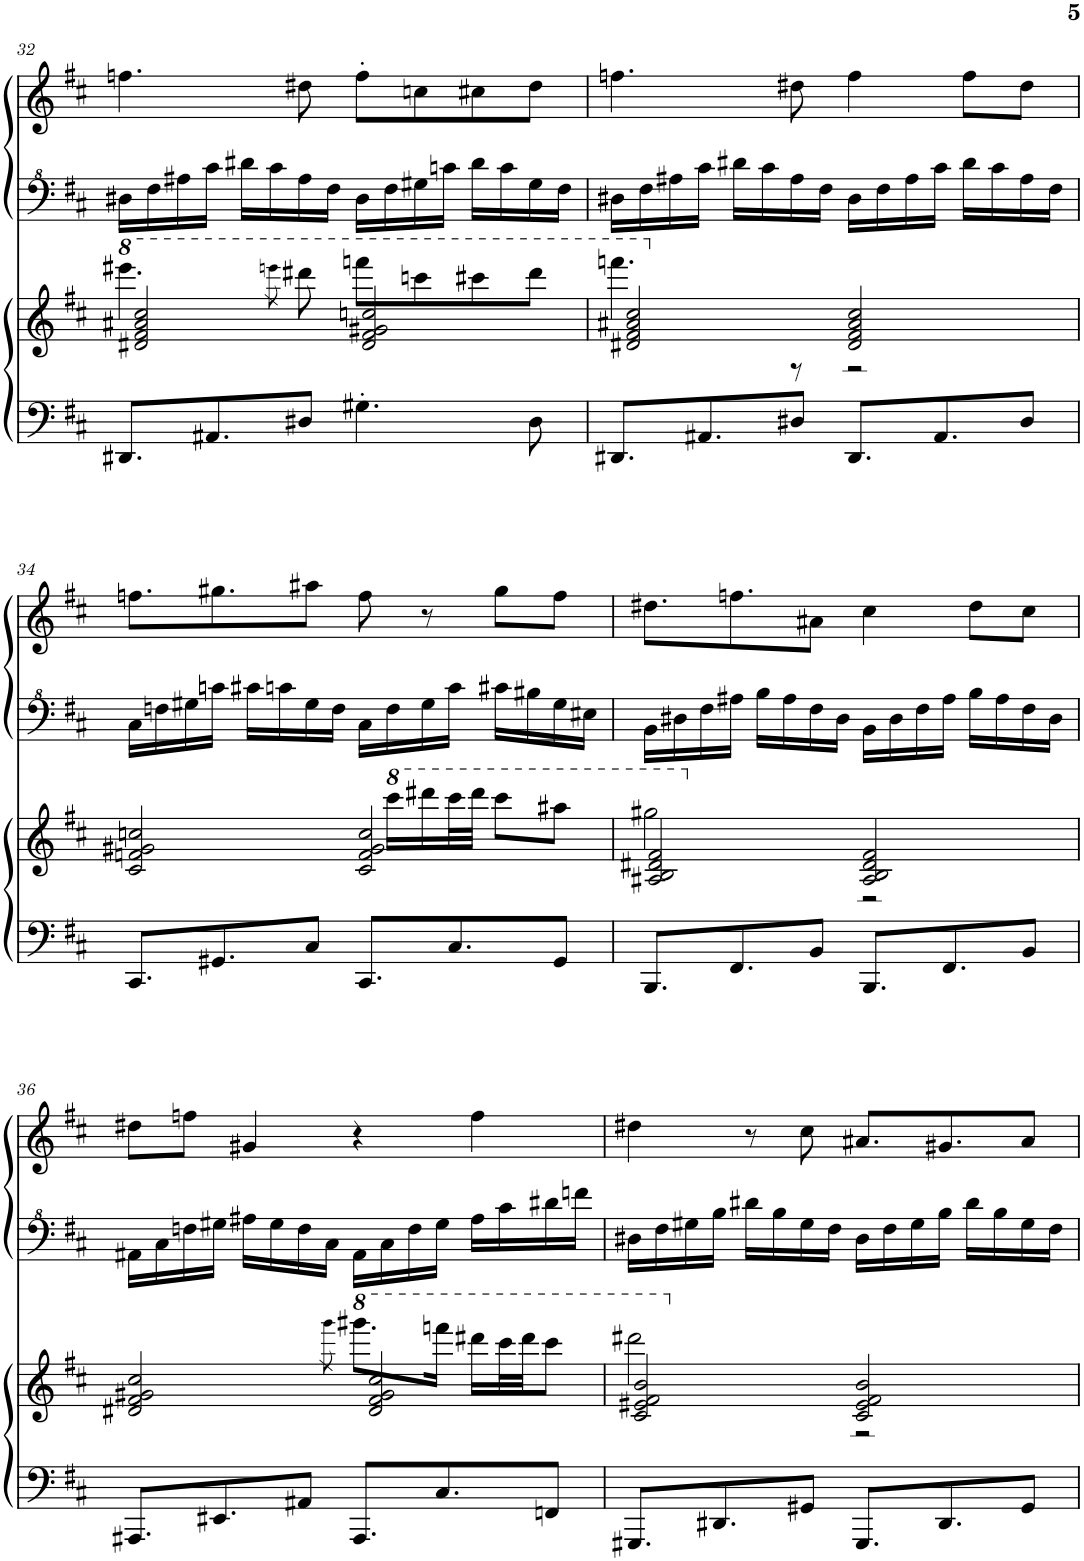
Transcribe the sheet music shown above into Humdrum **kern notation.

**kern	**kern	**kern	**kern
*part4	*part3	*part2	*part1
*staff4	*staff3	*staff2	*staff1
*I"ピアノ	*I"ピアノ	*I"ピアノ	*I"ピアノ
!!LO:PB:g=z
*clefF4	*clefG2	*clefF^4	*clefG2
*k[f#c#]	*k[f#c#]	*k[f#c#]	*k[f#c#]
*M4/4	*M4/4	*M4/4	*M4/4
*	*8va	*	*
=32	=32	=32	=32
*	*^	*	*
8.DD#X/L	2dd#X/ 2ff#/ 2aa#X/ 2ccc#/	4.eeee#X\	16d#X\LL	4.ffn\
.	.	.	16f#\	.
.	.	.	16a#X\	.
8.AA#X/	.	.	16cc#\JJ	.
.	.	.	16dd#X\LL	.
.	.	.	16cc#\	.
.	.	8qeeeen\	.	.
8D#X/J	.	8dddd#X\	16a#\	8dd#X\
.	.	.	16f#\JJ	.
4.G#X'\	2dd#/ 2ff#/ 2gg#X/ 2cccn/	8ffffn\L	16d#\LL	8ff'\L
.	.	.	16f#\	.
.	.	8ccccn\	16g#X\	8ccn\
.	.	.	16ccn\JJ	.
.	.	8cccc#X\	16dd#\LL	8cc#X\
.	.	.	16cc\	.
8D#\	.	8dddd#\J	16g#\	8dd#\J
.	.	.	16f#\JJ	.
=33	=33	=33	=33	=33
8.DD#X/L	2dd#X/ 2ff#/ 2aa#X/ 2ccc#/	4.ffffn\	16d#X\LL	4.ffn\
.	.	.	16f#\	.
.	.	.	16a#X\	.
8.AA#X/	.	.	16cc#\JJ	.
.	.	.	16dd#X\LL	.
.	.	.	16cc#\	.
*	*X8va	*	*	*
8D#X/J	.	8r	16a#\	8dd#X\
.	.	.	16f#\JJ	.
8.DD#/L	2d#/ 2f#/ 2a#/ 2cc#/	2r	16d#\LL	4ff\
.	.	.	16f#\	.
.	.	.	16a#\	.
8.AA#/	.	.	16cc#\JJ	.
.	.	.	16dd#\LL	8ff\L
.	.	.	16cc#\	.
8D#/J	.	.	16a#\	8dd#\J
.	.	.	16f#\JJ	.
!!LO:LB:g=z
=34	=34	=34	=34	=34
8.CC#/L	2c#/ 2fn/ 2g#X/ 2ccn/	16ryy	16c#\LL	8.ffn\L
*	*v	*v	*	*
.	.	16fn\	.
.	.	16g#X\	.
8.GG#X/	.	16ccn\JJ	8.gg#X\
.	.	16cc#X\LL	.
.	.	16ccn\	.
8C#/J	.	16g#\	8aa#X\J
.	.	16f\JJ	.
8.CC#/L	2c#/ 2f/ 2g#/ 2cc/	16c#\LL	8ff\
*	*^	*	*
*	*8va	*	*	*
.	.	16cccc#\LL	16f\	.
.	.	16dddd#X\	16g#\	8r
8.C#/	.	32cccc#\L	16cc\JJ	.
.	.	32dddd#\JJJ	.	.
.	.	8cccc#\L	16cc#X\LL	8gg#\L
.	.	.	16b#X\	.
8GG#/J	.	8aaa#X\J	16g#\	8ff\J
.	.	.	16e#X\JJ	.
=35	=35	=35	=35	=35
8.BBB/L	2a#X/ 2b/ 2dd#X/ 2ff#/	2ggg#X\	16B\LL	8.dd#X\L
.	.	.	16d#X\	.
.	.	.	16f#\	.
8.FF#/	.	.	16a#X\JJ	8.ffn\
.	.	.	16b\LL	.
.	.	.	16a#\	.
8BB/J	.	.	16f#\	8a#X\J
.	.	.	16d#\JJ	.
*	*X8va	*	*	*
8.BBB/L	2A#/ 2B/ 2d#/ 2f#/	2r	16B\LL	4cc#\
.	.	.	16d#\	.
.	.	.	16f#\	.
8.FF#/	.	.	16a#\JJ	.
.	.	.	16b\LL	8dd#\L
.	.	.	16a#\	.
8BB/J	.	.	16f#\	8cc#\J
.	.	.	16d#\JJ	.
!!LO:LB:g=z
=36	=36	=36	=36	=36
8.AAA#X/L	2d#X/ 2f#/ 2g#X/ 2cc#/	2ryy	16A#X\LL	8dd#X\L
.	.	.	16c#\	.
.	.	.	16fn\	8ffn\J
8.EE#X/	.	.	16g#X\JJ	.
.	.	.	16a#X\LL	4g#X/
.	.	.	16g#\	.
8AA#X/J	.	.	16f\	.
.	.	.	16c#\JJ	.
.	.	8qgggg\	.	.
*	*8va	*	*	*
8.AAA#/L	2dd#/ 2ff#/ 2gg#/ 2ccc#/	8.gggg#X\L	16A#\LL	4r
.	.	.	16c#\	.
.	.	.	16f\	.
8.C#/	.	16ffffn\Jk	16g#\JJ	.
.	.	16dddd#X\LL	16a#\LL	4ff\
.	.	32cccc#\L	16cc#\	.
.	.	32dddd#\JJ	.	.
8FFn/J	.	8cccc#\J	16dd#X\	.
.	.	.	16ffn\JJ	.
=37	=37	=37	=37	=37
8.GGG#X/L	2cc#/ 2ee#X/ 2ff#/ 2bb/	2dddd#X\	16d#X\LL	4dd#X\
.	.	.	16f#\	.
.	.	.	16g#X\	.
8.DD#X/	.	.	16b\JJ	.
.	.	.	16dd#X\LL	8r
.	.	.	16b\	.
8GG#X/J	.	.	16g#\	8cc#\
.	.	.	16f#\JJ	.
*	*X8va	*	*	*
8.GGG#/L	2c#/ 2e#/ 2f#/ 2b/	2r	16d#\LL	8.a#X/L
.	.	.	16f#\	.
.	.	.	16g#\	.
8.DD#/	.	.	16b\JJ	8.g#X/
.	.	.	16dd#\LL	.
.	.	.	16b\	.
8GG#/J	.	.	16g#\	8a#/J
.	.	.	16f#\JJ	.
*	*v	*v	*	*
=	=	=	=
*-	*-	*-	*-
